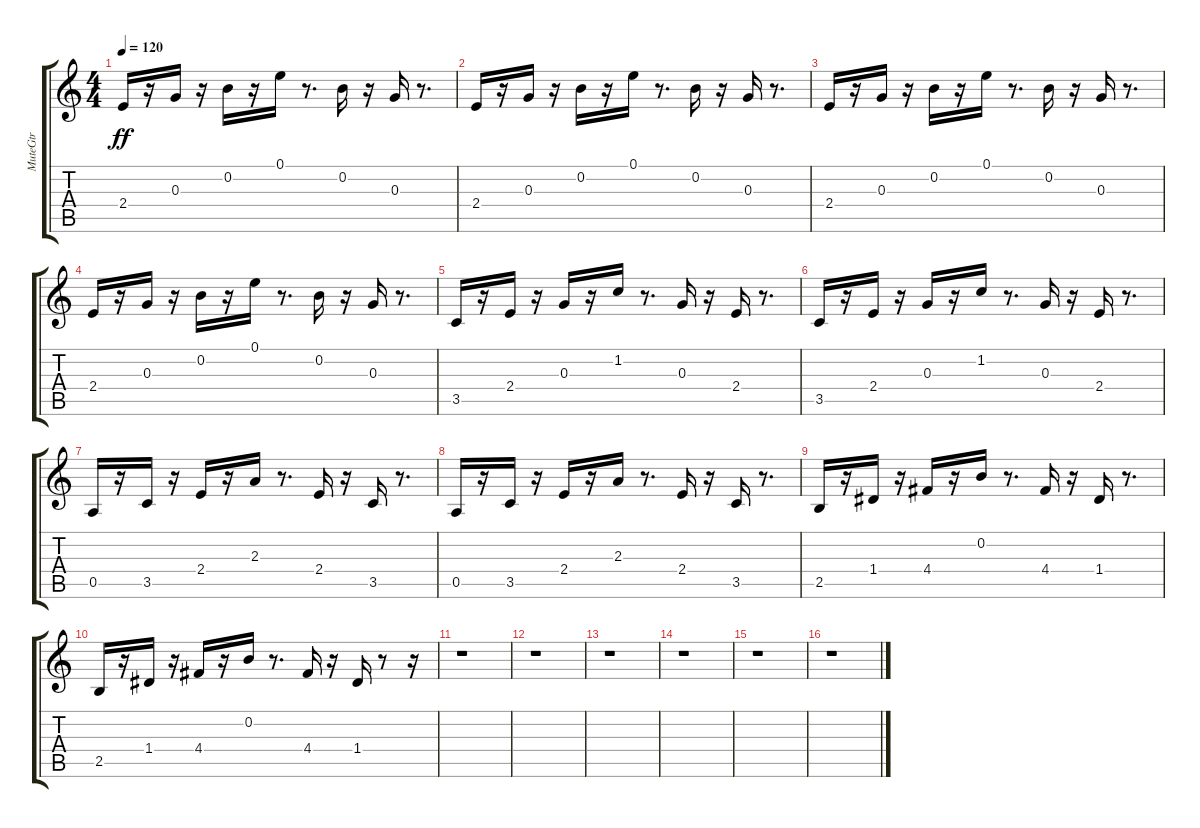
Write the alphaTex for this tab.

\track ("MuteGtr" "MuteGtr") {instrument electricguitarmuted}
\staff {score tabs}
\tuning (E4 B3 G3 D3 A2 E2) {hide}
\ts (4 4)
\tempo 120
\clef g2
\ks c
2.4.16{dy ff} r.16 0.3.16 r.16 0.2.16 r.16 0.1.16 r.8{d} 0.2.16 r.16 0.3.16 r.8{d} |
2.4.16 r.16 0.3.16 r.16 0.2.16 r.16 0.1.16 r.8{d} 0.2.16 r.16 0.3.16 r.8{d} |
2.4.16 r.16 0.3.16 r.16 0.2.16 r.16 0.1.16 r.8{d} 0.2.16 r.16 0.3.16 r.8{d} |
2.4.16 r.16 0.3.16 r.16 0.2.16 r.16 0.1.16 r.8{d} 0.2.16 r.16 0.3.16 r.8{d} |
3.5.16 r.16 2.4.16 r.16 0.3.16 r.16 1.2.16 r.8{d} 0.3.16 r.16 2.4.16 r.8{d} |
3.5.16 r.16 2.4.16 r.16 0.3.16 r.16 1.2.16 r.8{d} 0.3.16 r.16 2.4.16 r.8{d} |
0.5.16 r.16 3.5.16 r.16 2.4.16 r.16 2.3.16 r.8{d} 2.4.16 r.16 3.5.16 r.8{d} |
0.5.16 r.16 3.5.16 r.16 2.4.16 r.16 2.3.16 r.8{d} 2.4.16 r.16 3.5.16 r.8{d} |
2.5.16 r.16 1.4.16 r.16 4.4.16 r.16 0.2.16 r.8{d} 4.4.16 r.16 1.4.16 r.8{d} |
2.5.16 r.16 1.4.16 r.16 4.4.16 r.16 0.2.16 r.8{d} 4.4.16 r.16 1.4.16 r.8 r.16 |
r.1 |
r.1 |
r.1 |
r.1 |
r.1 |
r.1
